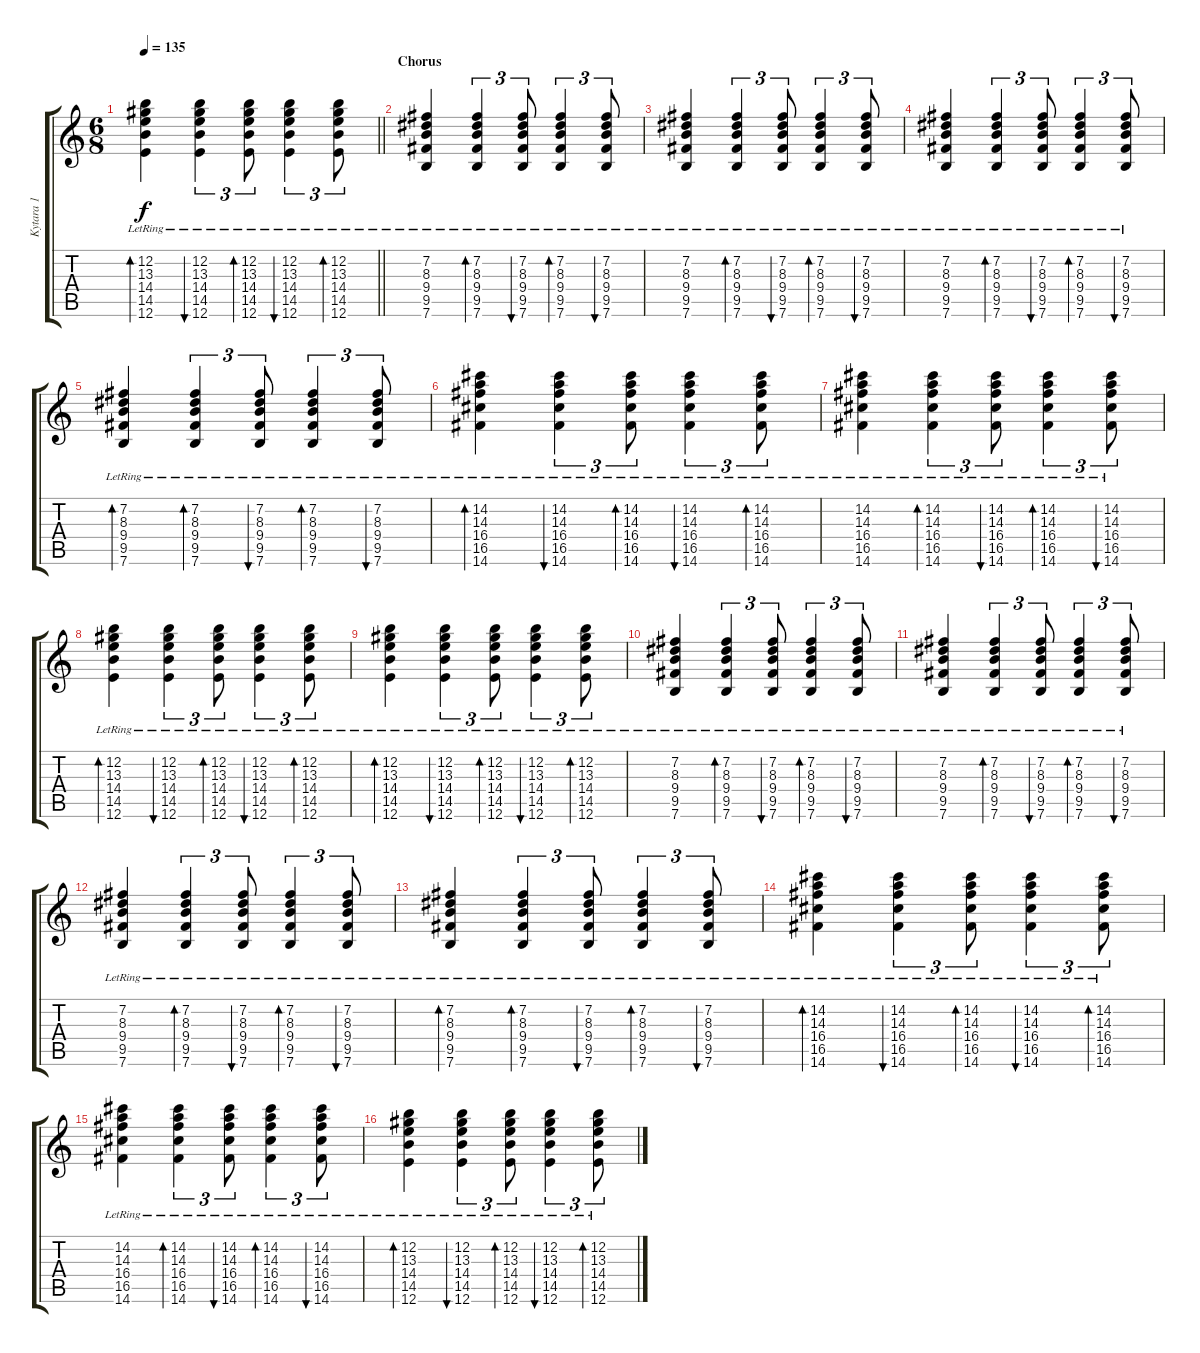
\track ("Kytara 1" "Kytara 1") {instrument acousticguitarnylon}
\staff {score tabs}
\tuning (E4 B3 G3 D3 A2 E2) {hide}
\ts (6 8)
\tempo 135
\clef g2
\barLineRight lightlight
\ks c
(12.2 13.3{lr} 14.4{lr} 14.5{lr} 12.6{lr}).4{bd 60 dy f} (12.2 13.3{lr} 14.4{lr} 14.5{lr} 12.6{lr}).4{tu (3 2) bu 60} (12.2 13.3{lr} 14.4{lr} 14.5{lr} 12.6{lr}).8{tu (3 2) bd 60} (12.2 13.3{lr} 14.4{lr} 14.5{lr} 12.6{lr}).4{tu (3 2) bu 60} (12.2 13.3{lr} 14.4{lr} 14.5{lr} 12.6{lr}).8{tu (3 2) bd 60} |
\section ("" "Chorus")
(7.2 8.3{lr} 9.4{lr} 9.5{lr} 7.6{lr}).4 (7.2 8.3{lr} 9.4{lr} 9.5{lr} 7.6{lr}).4{tu (3 2) bd 60} (7.2 8.3{lr} 9.4{lr} 9.5{lr} 7.6{lr}).8{tu (3 2) bu 60} (7.2 8.3{lr} 9.4{lr} 9.5{lr} 7.6{lr}).4{tu (3 2) bd 60} (7.2 8.3{lr} 9.4{lr} 9.5{lr} 7.6{lr}).8{tu (3 2) bu 60} |
(7.2 8.3{lr} 9.4{lr} 9.5{lr} 7.6{lr}).4 (7.2 8.3{lr} 9.4{lr} 9.5{lr} 7.6{lr}).4{tu (3 2) bd 60} (7.2 8.3{lr} 9.4{lr} 9.5{lr} 7.6{lr}).8{tu (3 2) bu 60} (7.2 8.3{lr} 9.4{lr} 9.5{lr} 7.6{lr}).4{tu (3 2) bd 60} (7.2 8.3{lr} 9.4{lr} 9.5{lr} 7.6{lr}).8{tu (3 2) bu 60} |
(7.2 8.3{lr} 9.4{lr} 9.5{lr} 7.6{lr}).4 (7.2 8.3{lr} 9.4{lr} 9.5{lr} 7.6{lr}).4{tu (3 2) bd 60} (7.2 8.3{lr} 9.4{lr} 9.5{lr} 7.6{lr}).8{tu (3 2) bu 60} (7.2 8.3{lr} 9.4{lr} 9.5{lr} 7.6{lr}).4{tu (3 2) bd 60} (7.2 8.3{lr} 9.4{lr} 9.5{lr} 7.6{lr}).8{tu (3 2) bu 60} |
(7.2 8.3{lr} 9.4{lr} 9.5{lr} 7.6{lr}).4{bd 60} (7.2 8.3{lr} 9.4{lr} 9.5{lr} 7.6{lr}).4{tu (3 2) bd 60} (7.2 8.3{lr} 9.4{lr} 9.5{lr} 7.6{lr}).8{tu (3 2) bu 60} (7.2 8.3{lr} 9.4{lr} 9.5{lr} 7.6{lr}).4{tu (3 2) bd 60} (7.2 8.3{lr} 9.4{lr} 9.5{lr} 7.6{lr}).8{tu (3 2) bu 60} |
(14.2 14.3{lr} 16.4{lr} 16.5{lr} 14.6{lr}).4{bd 60} (14.2 14.3{lr} 16.4{lr} 16.5{lr} 14.6{lr}).4{tu (3 2) bu 60} (14.2 14.3{lr} 16.4{lr} 16.5{lr} 14.6{lr}).8{tu (3 2) bd 60} (14.2 14.3{lr} 16.4{lr} 16.5{lr} 14.6{lr}).4{tu (3 2) bu 60} (14.2 14.3{lr} 16.4{lr} 16.5{lr} 14.6{lr}).8{tu (3 2) bd 60} |
(14.2 14.3{lr} 16.4{lr} 16.5{lr} 14.6{lr}).4 (14.2 14.3{lr} 16.4{lr} 16.5{lr} 14.6{lr}).4{tu (3 2) bd 60} (14.2 14.3{lr} 16.4{lr} 16.5{lr} 14.6{lr}).8{tu (3 2) bu 60} (14.2 14.3{lr} 16.4{lr} 16.5{lr} 14.6{lr}).4{tu (3 2) bd 60} (14.2 14.3{lr} 16.4{lr} 16.5{lr} 14.6{lr}).8{tu (3 2) bu 60} |
(12.2 13.3{lr} 14.4{lr} 14.5{lr} 12.6{lr}).4{bd 60} (12.2 13.3{lr} 14.4{lr} 14.5{lr} 12.6{lr}).4{tu (3 2) bu 60} (12.2 13.3{lr} 14.4{lr} 14.5{lr} 12.6{lr}).8{tu (3 2) bd 60} (12.2 13.3{lr} 14.4{lr} 14.5{lr} 12.6{lr}).4{tu (3 2) bu 60} (12.2 13.3{lr} 14.4{lr} 14.5{lr} 12.6{lr}).8{tu (3 2) bd 60} |
(12.2 13.3{lr} 14.4{lr} 14.5{lr} 12.6{lr}).4{bd 60} (12.2 13.3{lr} 14.4{lr} 14.5{lr} 12.6{lr}).4{tu (3 2) bu 60} (12.2 13.3{lr} 14.4{lr} 14.5{lr} 12.6{lr}).8{tu (3 2) bd 60} (12.2 13.3{lr} 14.4{lr} 14.5{lr} 12.6{lr}).4{tu (3 2) bu 60} (12.2 13.3{lr} 14.4{lr} 14.5{lr} 12.6{lr}).8{tu (3 2) bd 60} |
(7.2 8.3{lr} 9.4{lr} 9.5{lr} 7.6{lr}).4 (7.2 8.3{lr} 9.4{lr} 9.5{lr} 7.6{lr}).4{tu (3 2) bd 60} (7.2 8.3{lr} 9.4{lr} 9.5{lr} 7.6{lr}).8{tu (3 2) bu 60} (7.2 8.3{lr} 9.4{lr} 9.5{lr} 7.6{lr}).4{tu (3 2) bd 60} (7.2 8.3{lr} 9.4{lr} 9.5{lr} 7.6{lr}).8{tu (3 2) bu 60} |
(7.2 8.3{lr} 9.4{lr} 9.5{lr} 7.6{lr}).4 (7.2 8.3{lr} 9.4{lr} 9.5{lr} 7.6{lr}).4{tu (3 2) bd 60} (7.2 8.3{lr} 9.4{lr} 9.5{lr} 7.6{lr}).8{tu (3 2) bu 60} (7.2 8.3{lr} 9.4{lr} 9.5{lr} 7.6{lr}).4{tu (3 2) bd 60} (7.2 8.3{lr} 9.4{lr} 9.5{lr} 7.6{lr}).8{tu (3 2) bu 60} |
(7.2 8.3{lr} 9.4{lr} 9.5{lr} 7.6{lr}).4 (7.2 8.3{lr} 9.4{lr} 9.5{lr} 7.6{lr}).4{tu (3 2) bd 60} (7.2 8.3{lr} 9.4{lr} 9.5{lr} 7.6{lr}).8{tu (3 2) bu 60} (7.2 8.3{lr} 9.4{lr} 9.5{lr} 7.6{lr}).4{tu (3 2) bd 60} (7.2 8.3{lr} 9.4{lr} 9.5{lr} 7.6{lr}).8{tu (3 2) bu 60} |
(7.2 8.3{lr} 9.4{lr} 9.5{lr} 7.6{lr}).4{bd 60} (7.2 8.3{lr} 9.4{lr} 9.5{lr} 7.6{lr}).4{tu (3 2) bd 60} (7.2 8.3{lr} 9.4{lr} 9.5{lr} 7.6{lr}).8{tu (3 2) bu 60} (7.2 8.3{lr} 9.4{lr} 9.5{lr} 7.6{lr}).4{tu (3 2) bd 60} (7.2 8.3{lr} 9.4{lr} 9.5{lr} 7.6{lr}).8{tu (3 2) bu 60} |
(14.2 14.3{lr} 16.4{lr} 16.5{lr} 14.6{lr}).4{bd 60} (14.2 14.3{lr} 16.4{lr} 16.5{lr} 14.6{lr}).4{tu (3 2) bu 60} (14.2 14.3{lr} 16.4{lr} 16.5{lr} 14.6{lr}).8{tu (3 2) bd 60} (14.2 14.3{lr} 16.4{lr} 16.5{lr} 14.6{lr}).4{tu (3 2) bu 60} (14.2 14.3{lr} 16.4{lr} 16.5{lr} 14.6{lr}).8{tu (3 2) bd 60} |
(14.2 14.3{lr} 16.4{lr} 16.5{lr} 14.6{lr}).4 (14.2 14.3{lr} 16.4{lr} 16.5{lr} 14.6{lr}).4{tu (3 2) bd 60} (14.2 14.3{lr} 16.4{lr} 16.5{lr} 14.6{lr}).8{tu (3 2) bu 60} (14.2 14.3{lr} 16.4{lr} 16.5{lr} 14.6{lr}).4{tu (3 2) bd 60} (14.2 14.3{lr} 16.4{lr} 16.5{lr} 14.6{lr}).8{tu (3 2) bu 60} |
(12.2 13.3{lr} 14.4{lr} 14.5{lr} 12.6{lr}).4{bd 60} (12.2 13.3{lr} 14.4{lr} 14.5{lr} 12.6{lr}).4{tu (3 2) bu 60} (12.2 13.3{lr} 14.4{lr} 14.5{lr} 12.6{lr}).8{tu (3 2) bd 60} (12.2 13.3{lr} 14.4{lr} 14.5{lr} 12.6{lr}).4{tu (3 2) bu 60} (12.2 13.3{lr} 14.4{lr} 14.5{lr} 12.6{lr}).8{tu (3 2) bd 60}
